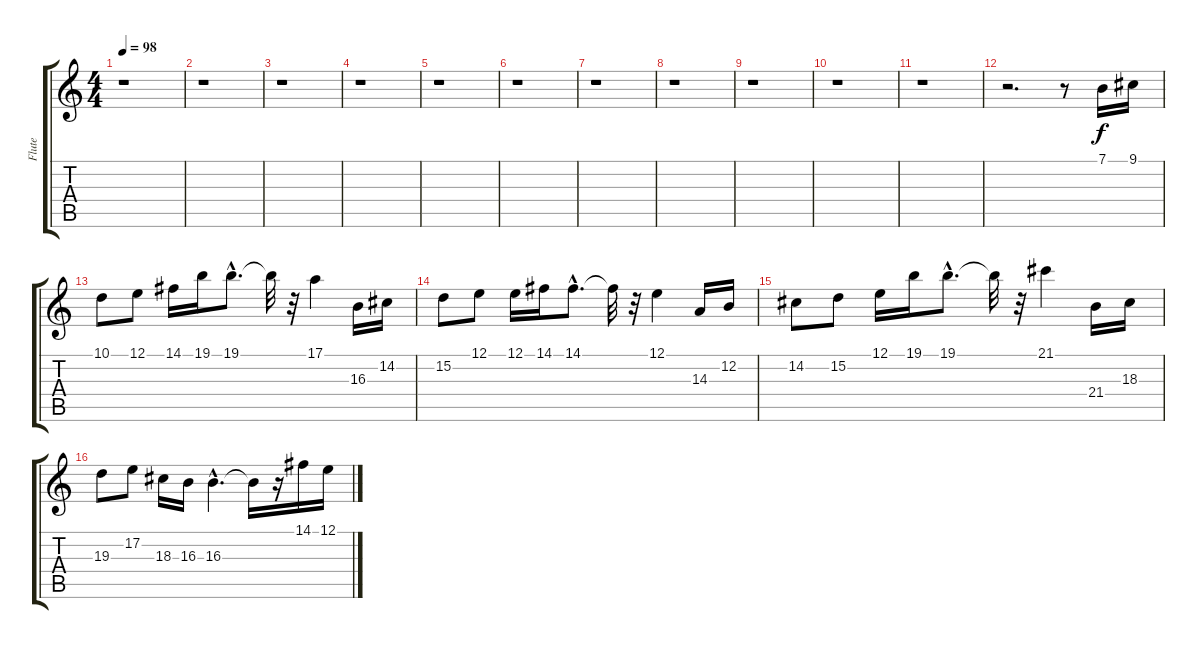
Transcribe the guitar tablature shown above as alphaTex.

\track ("Flute" "Flute") {instrument flute}
\staff {score tabs}
\tuning (E4 B3 G3 D3 A2 E2) {hide}
\ts (4 4)
\tempo 98
\clef g2
\ks c
r.1{dy f} |
r.1 |
r.1 |
r.1 |
r.1 |
r.1 |
r.1 |
r.1 |
r.1 |
r.1 |
r.1 |
r.2{d} r.8 7.1.16 9.1.16 |
10.1.8 12.1.8 14.1.16 19.1.16 19.1{hac}.8{d} 19.1{t}.32 r.32 17.1.4 16.3.16 14.2.16 |
15.2.8 12.1.8 12.1.16 14.1.16 14.1{hac}.8{d} 14.1{t}.32 r.32 12.1.4 14.3.16 12.2.16 |
14.2.8 15.2.8 12.1.16 19.1.16 19.1{hac}.8{d} 19.1{t}.32 r.32 21.1.4 21.4.16 18.3.16 |
19.3.8 17.2.8 18.3.16 16.3.16 16.3{hac}.4{d} 16.3{t}.16 r.16 14.1.16 12.1.16
